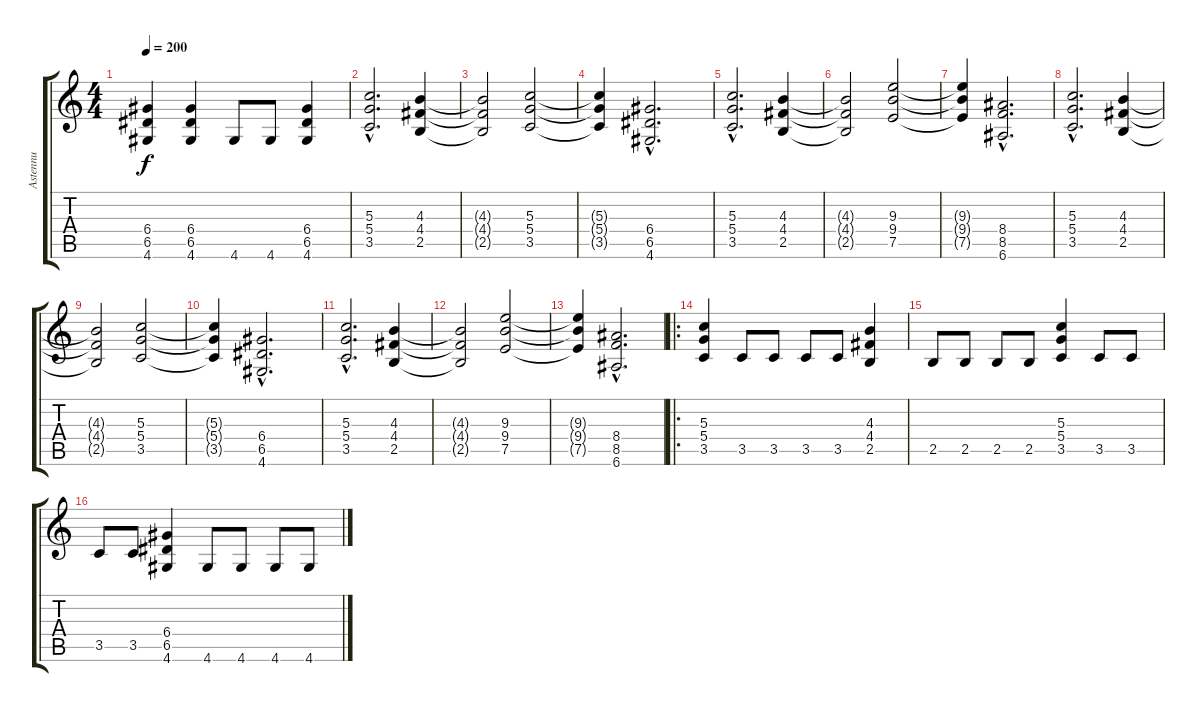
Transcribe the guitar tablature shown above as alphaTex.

\track ("Astennu" "Astennu") {instrument distortionguitar}
\staff {score tabs}
\tuning (E4 B3 G3 D3 A2 E2) {hide}
\ts (4 4)
\tempo 200
\clef g2
\ks c
(6.4 6.5 4.6).4{dy f} (6.4 6.5 4.6).4 4.6.8 4.6.8 (6.4 6.5 4.6).4 |
(5.3{hac} 5.4{hac} 3.5{hac}).2{d} (4.3 4.4 2.5).4 |
(4.3{t} 4.4{t} 2.5{t}).2 (5.3 5.4 3.5).2 |
(5.3{t} 5.4{t} 3.5{t}).4 (6.4{hac} 6.5{hac} 4.6{hac}).2{d} |
(5.3{hac} 5.4{hac} 3.5{hac}).2{d} (4.3 4.4 2.5).4 |
(4.3{t} 4.4{t} 2.5{t}).2 (9.3 9.4 7.5).2 |
(9.3{t} 9.4{t} 7.5{t}).4 (8.4{hac} 8.5{hac} 6.6{hac}).2{d} |
(5.3{hac} 5.4{hac} 3.5{hac}).2{d} (4.3 4.4 2.5).4 |
(4.3{t} 4.4{t} 2.5{t}).2 (5.3 5.4 3.5).2 |
(5.3{t} 5.4{t} 3.5{t}).4 (6.4{hac} 6.5{hac} 4.6{hac}).2{d} |
(5.3{hac} 5.4{hac} 3.5{hac}).2{d} (4.3 4.4 2.5).4 |
(4.3{t} 4.4{t} 2.5{t}).2 (9.3 9.4 7.5).2 |
(9.3{t} 9.4{t} 7.5{t}).4 (8.4{hac} 8.5{hac} 6.6{hac}).2{d} |
\ro
(5.3 5.4 3.5).4 3.5.8 3.5.8 3.5.8 3.5.8 (4.3 4.4 2.5).4 |
2.5.8 2.5.8 2.5.8 2.5.8 (5.3 5.4 3.5).4 3.5.8 3.5.8 |
3.5.8 3.5.8 (6.4 6.5 4.6).4 4.6.8 4.6.8 4.6.8 4.6.8
